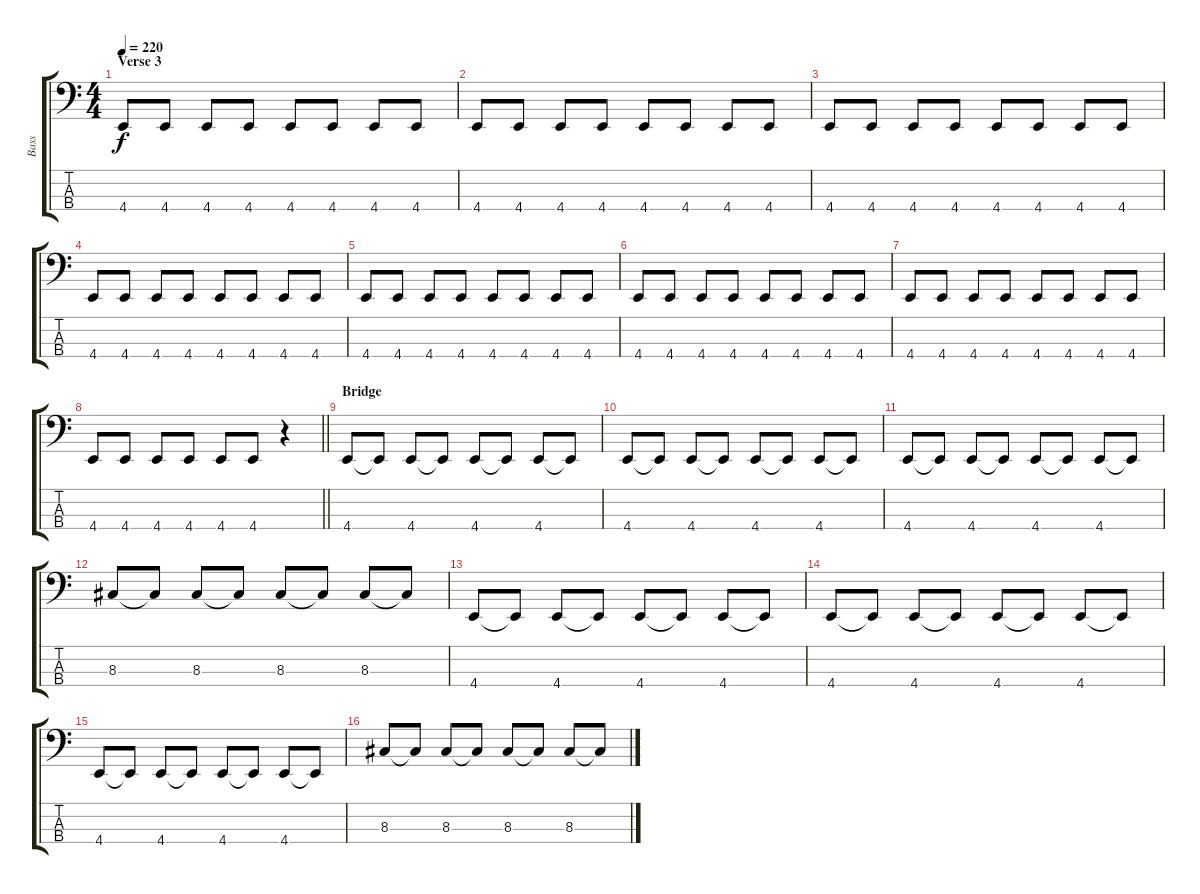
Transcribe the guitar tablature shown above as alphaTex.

\track ("Bass" "Bass") {instrument electricbasspick}
\staff {score tabs}
\tuning (Eb2 Bb1 F1 C1) {hide}
\ts (4 4)
\section ("" "Verse 3")
\tempo 220
\clef f4
\ks c
4.4.8{dy f} 4.4.8 4.4.8 4.4.8 4.4.8 4.4.8 4.4.8 4.4.8 |
4.4.8 4.4.8 4.4.8 4.4.8 4.4.8 4.4.8 4.4.8 4.4.8 |
4.4.8 4.4.8 4.4.8 4.4.8 4.4.8 4.4.8 4.4.8 4.4.8 |
4.4.8 4.4.8 4.4.8 4.4.8 4.4.8 4.4.8 4.4.8 4.4.8 |
4.4.8 4.4.8 4.4.8 4.4.8 4.4.8 4.4.8 4.4.8 4.4.8 |
4.4.8 4.4.8 4.4.8 4.4.8 4.4.8 4.4.8 4.4.8 4.4.8 |
4.4.8 4.4.8 4.4.8 4.4.8 4.4.8 4.4.8 4.4.8 4.4.8 |
\barLineRight lightlight
4.4.8 4.4.8 4.4.8 4.4.8 4.4.8 4.4.8 r.4 |
\section ("" "Bridge")
4.4.8 4.4{t}.8 4.4.8 4.4{t}.8 4.4.8 4.4{t}.8 4.4.8 4.4{t}.8 |
4.4.8 4.4{t}.8 4.4.8 4.4{t}.8 4.4.8 4.4{t}.8 4.4.8 4.4{t}.8 |
4.4.8 4.4{t}.8 4.4.8 4.4{t}.8 4.4.8 4.4{t}.8 4.4.8 4.4{t}.8 |
8.3.8 8.3{t}.8 8.3.8 8.3{t}.8 8.3.8 8.3{t}.8 8.3.8 8.3{t}.8 |
4.4.8 4.4{t}.8 4.4.8 4.4{t}.8 4.4.8 4.4{t}.8 4.4.8 4.4{t}.8 |
4.4.8 4.4{t}.8 4.4.8 4.4{t}.8 4.4.8 4.4{t}.8 4.4.8 4.4{t}.8 |
4.4.8 4.4{t}.8 4.4.8 4.4{t}.8 4.4.8 4.4{t}.8 4.4.8 4.4{t}.8 |
8.3.8 8.3{t}.8 8.3.8 8.3{t}.8 8.3.8 8.3{t}.8 8.3.8 8.3{t}.8
